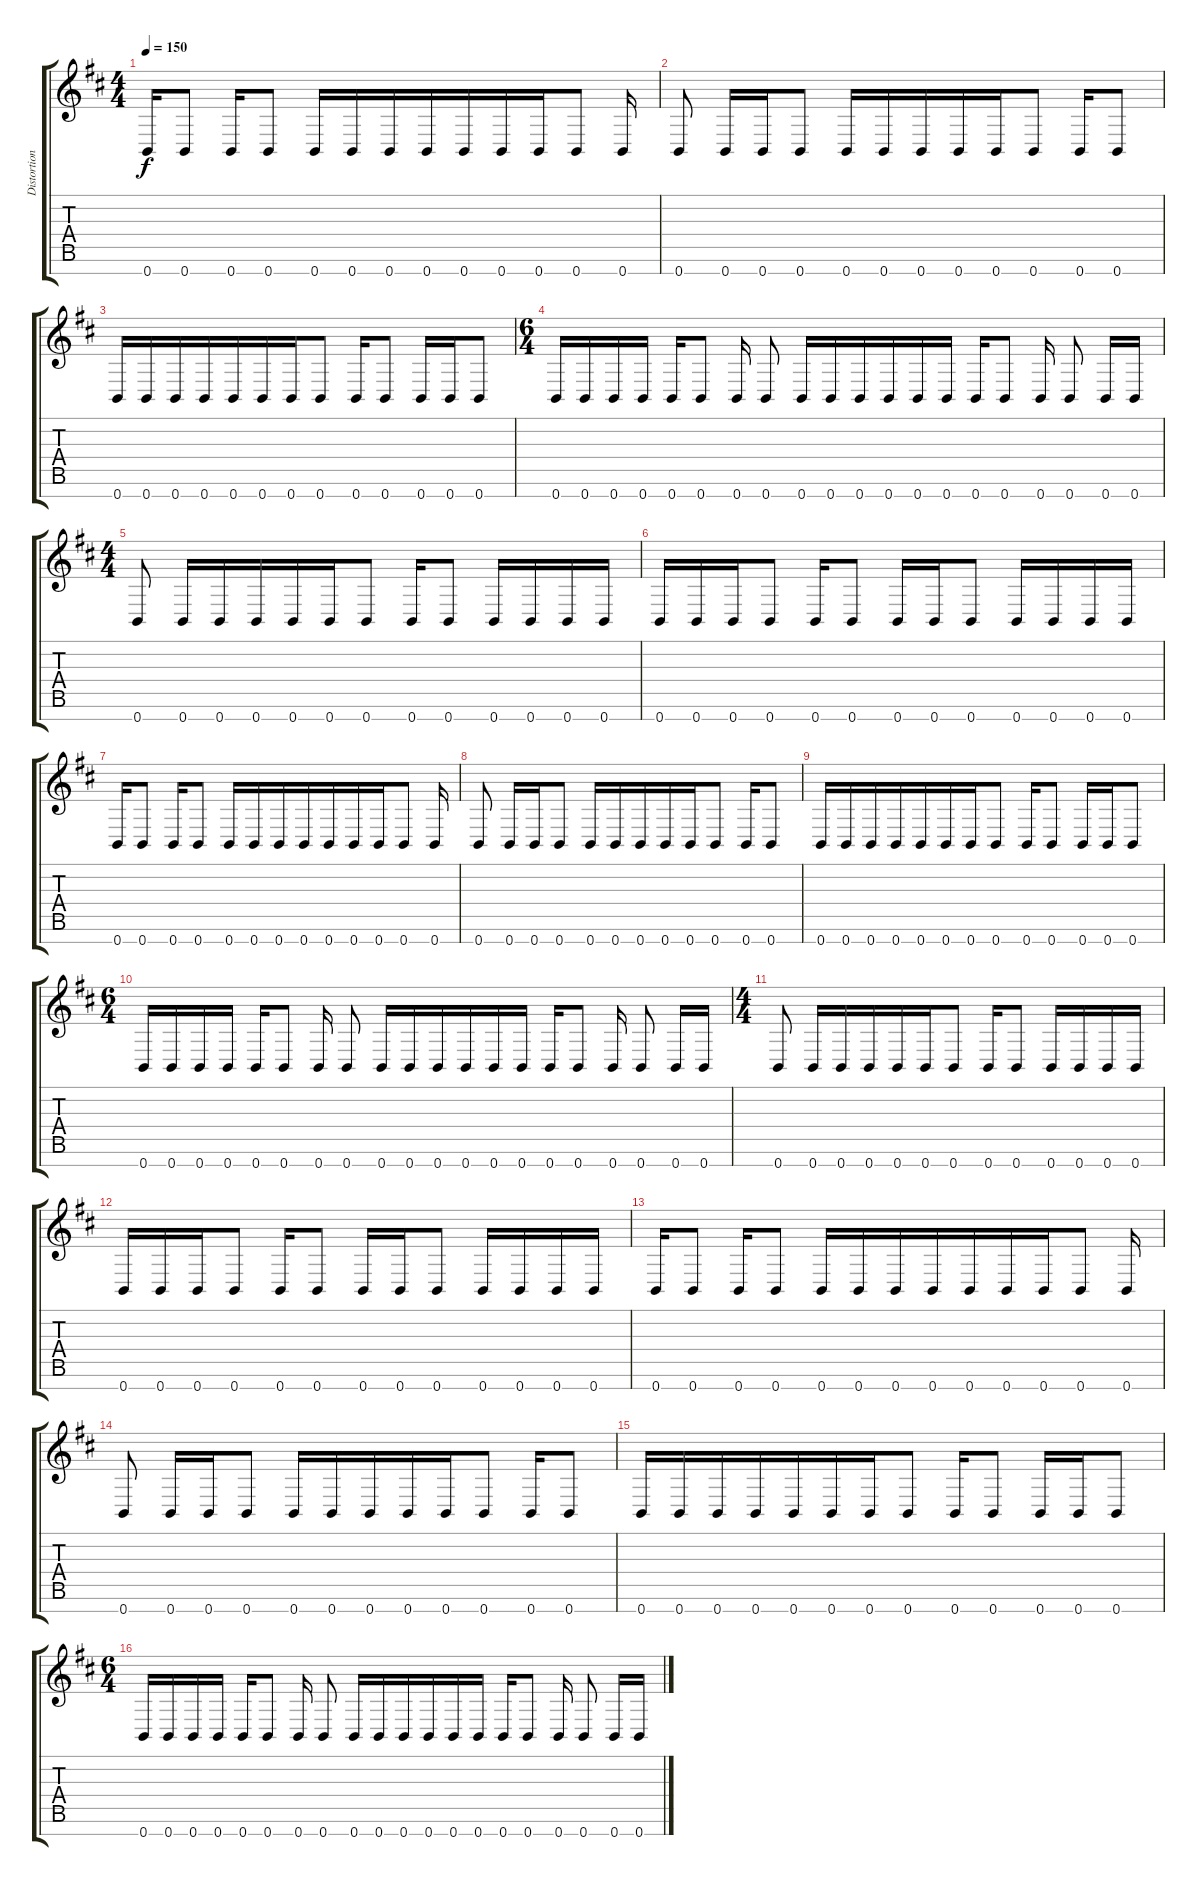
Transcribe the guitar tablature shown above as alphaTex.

\track ("Distortion" "Distortion") {instrument distortionguitar}
\staff {score tabs}
\tuning (E4 B3 G3 D3 A2 E2 B1) {hide}
\ts (4 4)
\tempo 150
\clef g2
\ks bminor
0.7.16{dy f} 0.7.8{beam split} 0.7.16{beam merge} 0.7.8{beam split} 0.7.16 0.7.16{beam merge} 0.7.16 0.7.16 0.7.16 0.7.16{beam merge} 0.7.16 0.7.8{beam split} 0.7.16 |
0.7.8{beam split} 0.7.16 0.7.16{beam merge} 0.7.8{beam split} 0.7.16 0.7.16{beam merge} 0.7.16 0.7.16 0.7.16 0.7.8 0.7.16 0.7.8 |
0.7.16 0.7.16 0.7.16 0.7.16{beam merge} 0.7.16 0.7.16 0.7.16 0.7.8 0.7.16 0.7.8 0.7.16 0.7.16 0.7.8 |
\ts (6 4)
0.7.16 0.7.16 0.7.16 0.7.16 0.7.16 0.7.8{beam split} 0.7.16 0.7.8{beam split} 0.7.16 0.7.16{beam merge} 0.7.16 0.7.16 0.7.16 0.7.16 0.7.16 0.7.8{beam split} 0.7.16 0.7.8{beam split} 0.7.16 0.7.16 |
\ts (4 4)
0.7.8{beam split} 0.7.16 0.7.16{beam merge} 0.7.16 0.7.16 0.7.16 0.7.8 0.7.16 0.7.8 0.7.16 0.7.16 0.7.16 0.7.16 |
0.7.16 0.7.16 0.7.16 0.7.8 0.7.16 0.7.8 0.7.16 0.7.16 0.7.8 0.7.16 0.7.16 0.7.16 0.7.16 |
0.7.16 0.7.8{beam split} 0.7.16{beam merge} 0.7.8{beam split} 0.7.16 0.7.16{beam merge} 0.7.16 0.7.16 0.7.16 0.7.16{beam merge} 0.7.16 0.7.8{beam split} 0.7.16 |
0.7.8{beam split} 0.7.16 0.7.16{beam merge} 0.7.8{beam split} 0.7.16 0.7.16{beam merge} 0.7.16 0.7.16 0.7.16 0.7.8 0.7.16 0.7.8 |
0.7.16 0.7.16 0.7.16 0.7.16{beam merge} 0.7.16 0.7.16 0.7.16 0.7.8 0.7.16 0.7.8 0.7.16 0.7.16 0.7.8 |
\ts (6 4)
0.7.16 0.7.16 0.7.16 0.7.16 0.7.16 0.7.8{beam split} 0.7.16 0.7.8{beam split} 0.7.16 0.7.16{beam merge} 0.7.16 0.7.16 0.7.16 0.7.16 0.7.16 0.7.8{beam split} 0.7.16 0.7.8{beam split} 0.7.16 0.7.16 |
\ts (4 4)
0.7.8{beam split} 0.7.16 0.7.16{beam merge} 0.7.16 0.7.16 0.7.16 0.7.8 0.7.16 0.7.8 0.7.16 0.7.16 0.7.16 0.7.16 |
0.7.16 0.7.16 0.7.16 0.7.8 0.7.16 0.7.8 0.7.16 0.7.16 0.7.8 0.7.16 0.7.16 0.7.16 0.7.16 |
0.7.16 0.7.8{beam split} 0.7.16{beam merge} 0.7.8{beam split} 0.7.16 0.7.16{beam merge} 0.7.16 0.7.16 0.7.16 0.7.16{beam merge} 0.7.16 0.7.8{beam split} 0.7.16 |
0.7.8{beam split} 0.7.16 0.7.16{beam merge} 0.7.8{beam split} 0.7.16 0.7.16{beam merge} 0.7.16 0.7.16 0.7.16 0.7.8 0.7.16 0.7.8 |
0.7.16 0.7.16 0.7.16 0.7.16{beam merge} 0.7.16 0.7.16 0.7.16 0.7.8 0.7.16 0.7.8 0.7.16 0.7.16 0.7.8 |
\ts (6 4)
0.7.16 0.7.16 0.7.16 0.7.16 0.7.16 0.7.8{beam split} 0.7.16 0.7.8{beam split} 0.7.16 0.7.16{beam merge} 0.7.16 0.7.16 0.7.16 0.7.16 0.7.16 0.7.8{beam split} 0.7.16 0.7.8{beam split} 0.7.16 0.7.16
